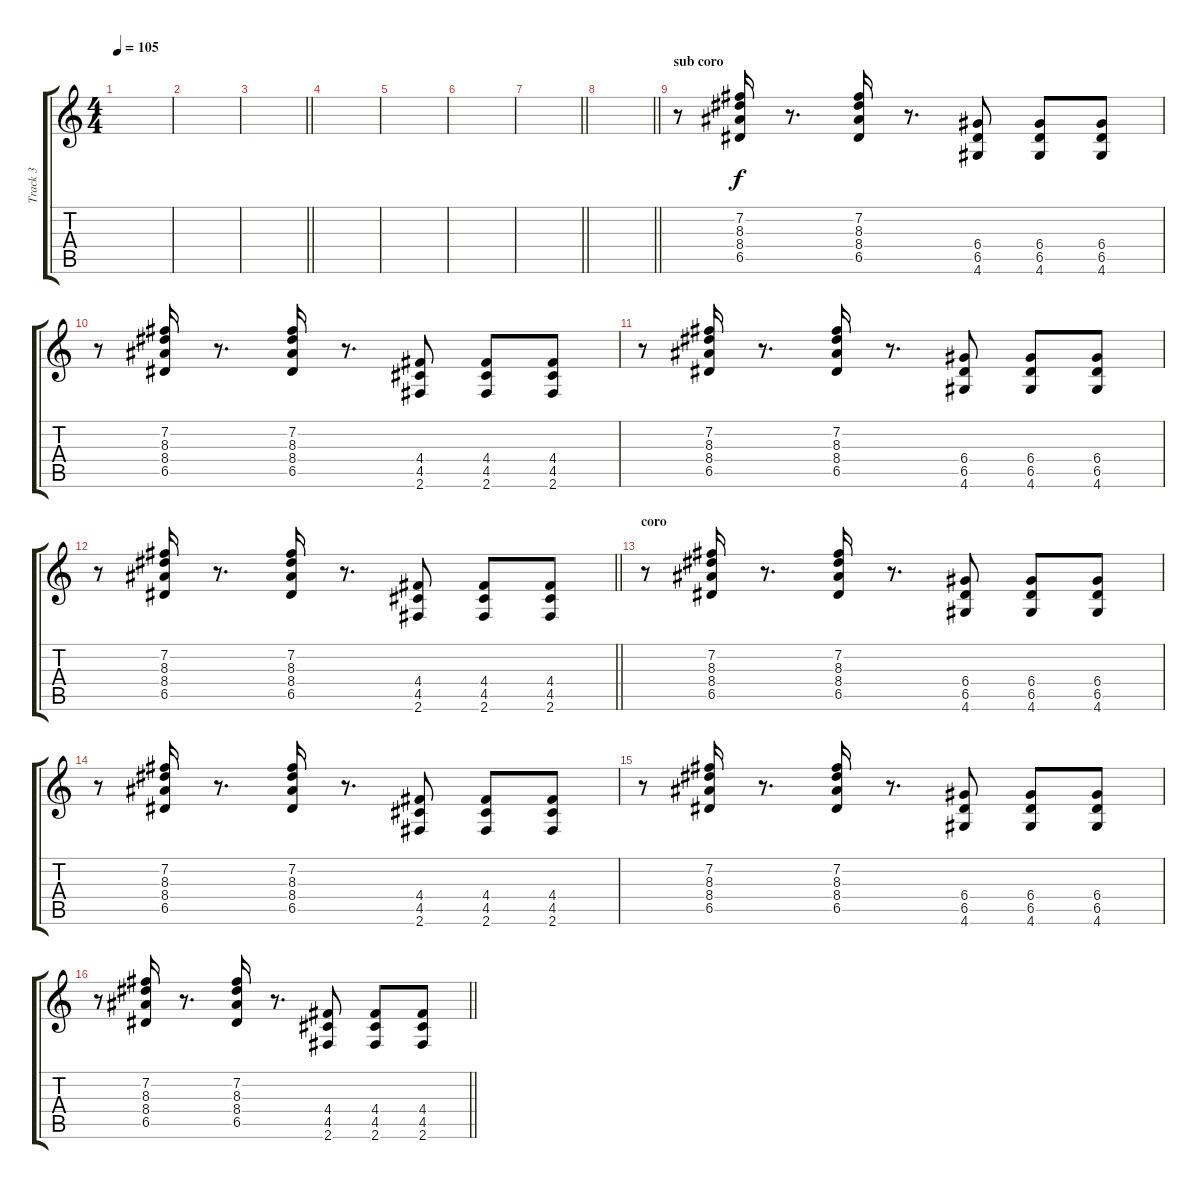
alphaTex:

\track ("Track 3" "Track 3") {instrument acousticguitarnylon}
\staff {score tabs}
\tuning (E4 B3 G3 D3 A2 E2) {hide}
\ts (4 4)
\tempo 105
\clef g2
\ks c
|
|
\barLineRight lightlight
|
|
|
|
\barLineRight lightlight
|
\barLineRight lightlight
|
\section ("" "sub coro")
r.8 (7.2 8.3 8.4 6.5).16 r.8{d} (7.2 8.3 8.4 6.5).16 r.8{d} (6.4 6.5 4.6).8 (6.4 6.5 4.6).8 (6.4 6.5 4.6).8 |
r.8 (7.2 8.3 8.4 6.5).16 r.8{d} (7.2 8.3 8.4 6.5).16 r.8{d} (4.4 4.5 2.6).8 (4.4 4.5 2.6).8 (4.4 4.5 2.6).8 |
r.8 (7.2 8.3 8.4 6.5).16 r.8{d} (7.2 8.3 8.4 6.5).16 r.8{d} (6.4 6.5 4.6).8 (6.4 6.5 4.6).8 (6.4 6.5 4.6).8 |
\barLineRight lightlight
r.8 (7.2 8.3 8.4 6.5).16 r.8{d} (7.2 8.3 8.4 6.5).16 r.8{d} (4.4 4.5 2.6).8 (4.4 4.5 2.6).8 (4.4 4.5 2.6).8 |
\section ("" "coro")
r.8 (7.2 8.3 8.4 6.5).16 r.8{d} (7.2 8.3 8.4 6.5).16 r.8{d} (6.4 6.5 4.6).8 (6.4 6.5 4.6).8 (6.4 6.5 4.6).8 |
r.8 (7.2 8.3 8.4 6.5).16 r.8{d} (7.2 8.3 8.4 6.5).16 r.8{d} (4.4 4.5 2.6).8 (4.4 4.5 2.6).8 (4.4 4.5 2.6).8 |
r.8 (7.2 8.3 8.4 6.5).16 r.8{d} (7.2 8.3 8.4 6.5).16 r.8{d} (6.4 6.5 4.6).8 (6.4 6.5 4.6).8 (6.4 6.5 4.6).8 |
\barLineRight lightlight
r.8 (7.2 8.3 8.4 6.5).16 r.8{d} (7.2 8.3 8.4 6.5).16 r.8{d} (4.4 4.5 2.6).8 (4.4 4.5 2.6).8 (4.4 4.5 2.6).8
